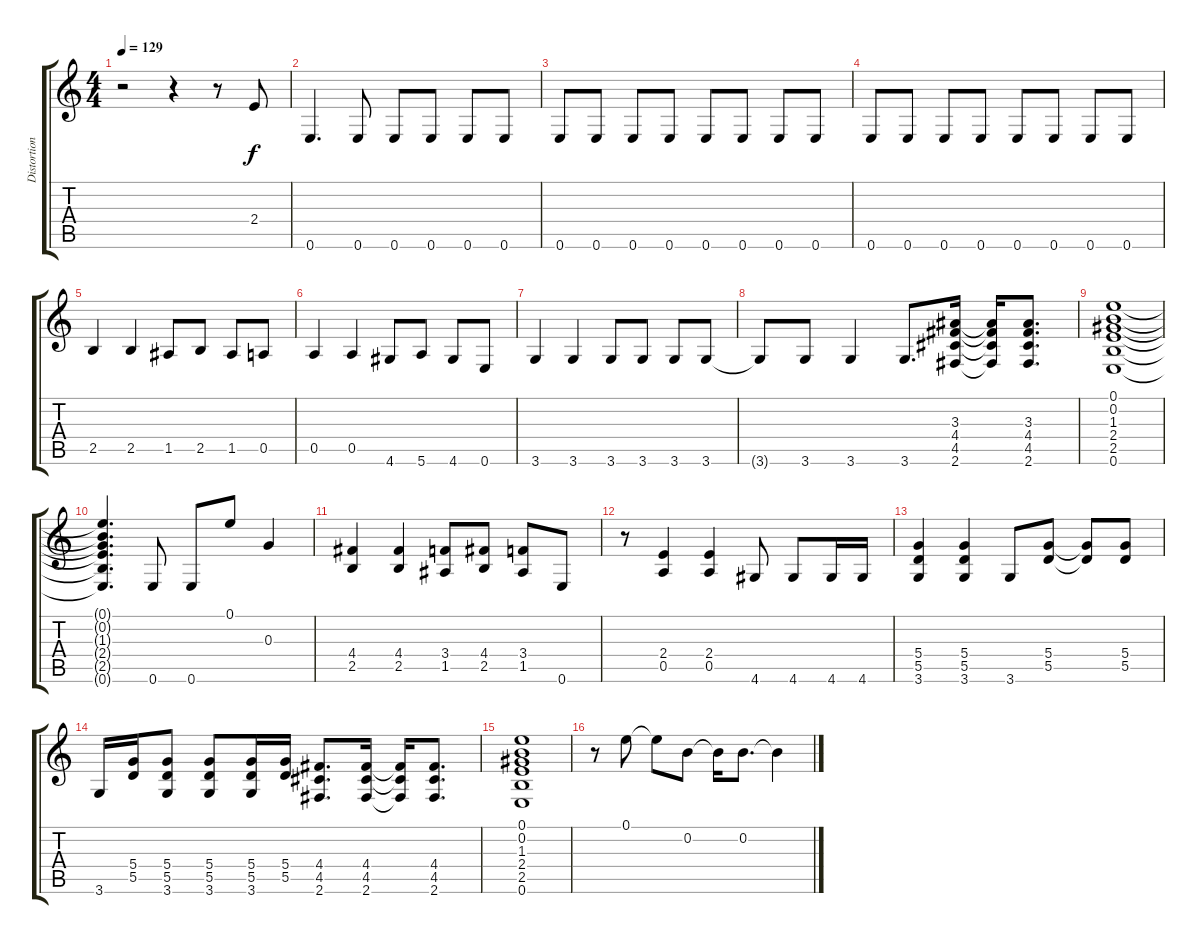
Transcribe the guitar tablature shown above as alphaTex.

\track ("Distortion Guitar" "Distortion") {instrument distortionguitar}
\staff {score tabs}
\tuning (E4 B3 G3 D3 A2 E2) {hide}
\ts (4 4)
\tempo 129
\clef g2
\ks c
r.2{dy f instrument distortionguitar} r.4 r.8 2.4.8 |
0.6.4{d} 0.6.8 0.6.8 0.6.8 0.6.8 0.6.8 |
0.6.8 0.6.8 0.6.8 0.6.8 0.6.8 0.6.8 0.6.8 0.6.8 |
0.6.8 0.6.8 0.6.8 0.6.8 0.6.8 0.6.8 0.6.8 0.6.8 |
2.5.4 2.5.4 1.5.8 2.5.8 1.5.8 0.5.8 |
0.5.4 0.5.4 4.6.8 5.6.8 4.6.8 0.6.8 |
3.6.4 3.6.4 3.6.8 3.6.8 3.6.8 3.6.8 |
3.6{t}.8 3.6.8 3.6.4 3.6.8{d} (3.3 4.4 4.5 2.6).16 (3.3{t} 4.4{t} 4.5{t} 2.6{t}).16 (3.3 4.4 4.5 2.6).8{d} |
(0.1 0.2 1.3 2.4 2.5 0.6).1 |
(0.1{t} 0.2{t} 1.3{t} 2.4{t} 2.5{t} 0.6{t}).4{d} 0.6.8 0.6.8 0.1.8 0.3.4 |
(4.4 2.5).4 (4.4 2.5).4 (3.4 1.5).8 (4.4 2.5).8 (3.4 1.5).8 0.6.8 |
r.8 (2.4 0.5).4 (2.4 0.5).4 4.6.8 4.6.8 4.6.16 4.6.16 |
(5.4 5.5 3.6).4 (5.4 5.5 3.6).4 3.6.8 (5.4 5.5).8 (5.4{t} 5.5{t}).8 (5.4 5.5).8 |
3.6.16 (5.4 5.5).16 (5.4 5.5 3.6).8 (5.4 5.5 3.6).8 (5.4 5.5 3.6).16 (5.4 5.5).16 (4.4 4.5 2.6).8{d} (4.4 4.5 2.6).16 (4.4{t} 4.5{t} 2.6{t}).16 (4.4 4.5 2.6).8{d} |
(0.1 0.2 1.3 2.4 2.5 0.6).1 |
r.8 0.1.8 0.1{t}.8 0.2.8 0.2{t}.16 0.2.8{d} 0.2{t}.4
